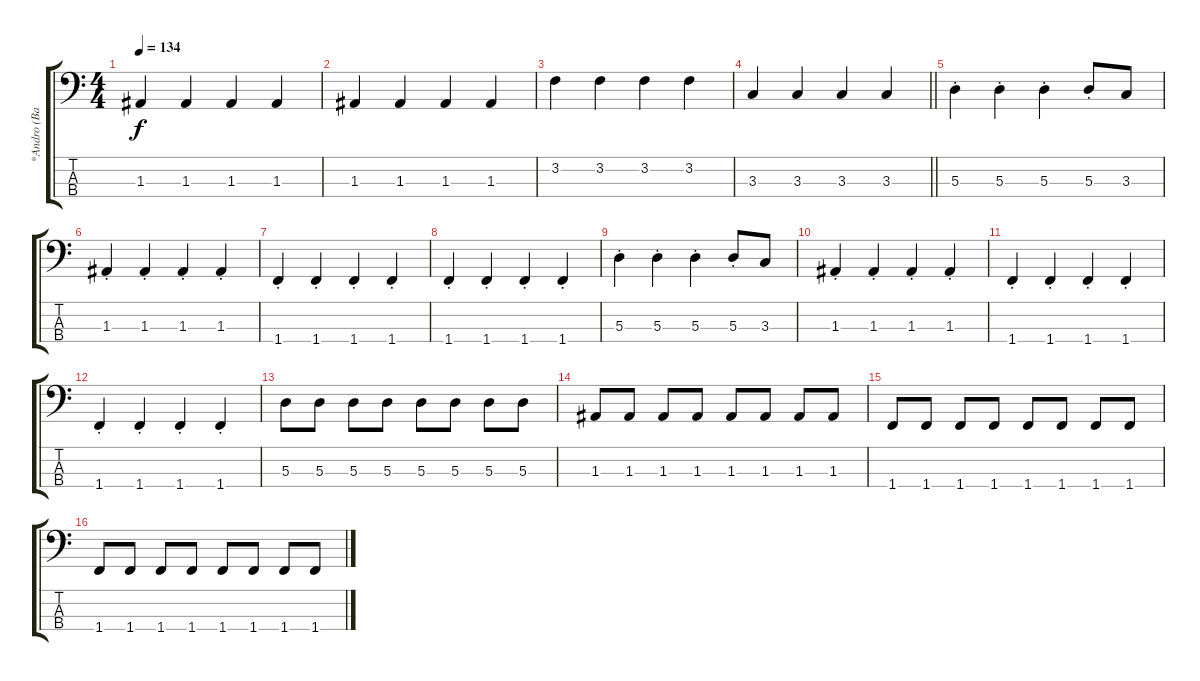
\track ("*Andro (Bass)" "*Andro (Ba") {instrument electricbassfinger}
\staff {score tabs}
\tuning (G2 D2 A1 E1) {hide}
\ts (4 4)
\tempo 134
\clef f4
\ks c
1.3.4{dy f} 1.3.4 1.3.4 1.3.4 |
1.3.4 1.3.4 1.3.4 1.3.4 |
3.2.4 3.2.4 3.2.4 3.2.4 |
\barLineRight lightlight
3.3.4 3.3.4 3.3.4 3.3.4 |
\section ("" "")
5.3{st}.4 5.3{st}.4 5.3{st}.4 5.3{st}.8 3.3.8 |
1.3{st}.4 1.3{st}.4 1.3{st}.4 1.3{st}.4 |
1.4{st}.4 1.4{st}.4 1.4{st}.4 1.4{st}.4 |
1.4{st}.4 1.4{st}.4 1.4{st}.4 1.4{st}.4 |
5.3{st}.4 5.3{st}.4 5.3{st}.4 5.3{st}.8 3.3.8 |
1.3{st}.4 1.3{st}.4 1.3{st}.4 1.3{st}.4 |
1.4{st}.4 1.4{st}.4 1.4{st}.4 1.4{st}.4 |
1.4{st}.4 1.4{st}.4 1.4{st}.4 1.4{st}.4 |
5.3.8 5.3.8 5.3.8 5.3.8 5.3.8 5.3.8 5.3.8 5.3.8 |
1.3.8 1.3.8 1.3.8 1.3.8 1.3.8 1.3.8 1.3.8 1.3.8 |
1.4.8 1.4.8 1.4.8 1.4.8 1.4.8 1.4.8 1.4.8 1.4.8 |
1.4.8 1.4.8 1.4.8 1.4.8 1.4.8 1.4.8 1.4.8 1.4.8
